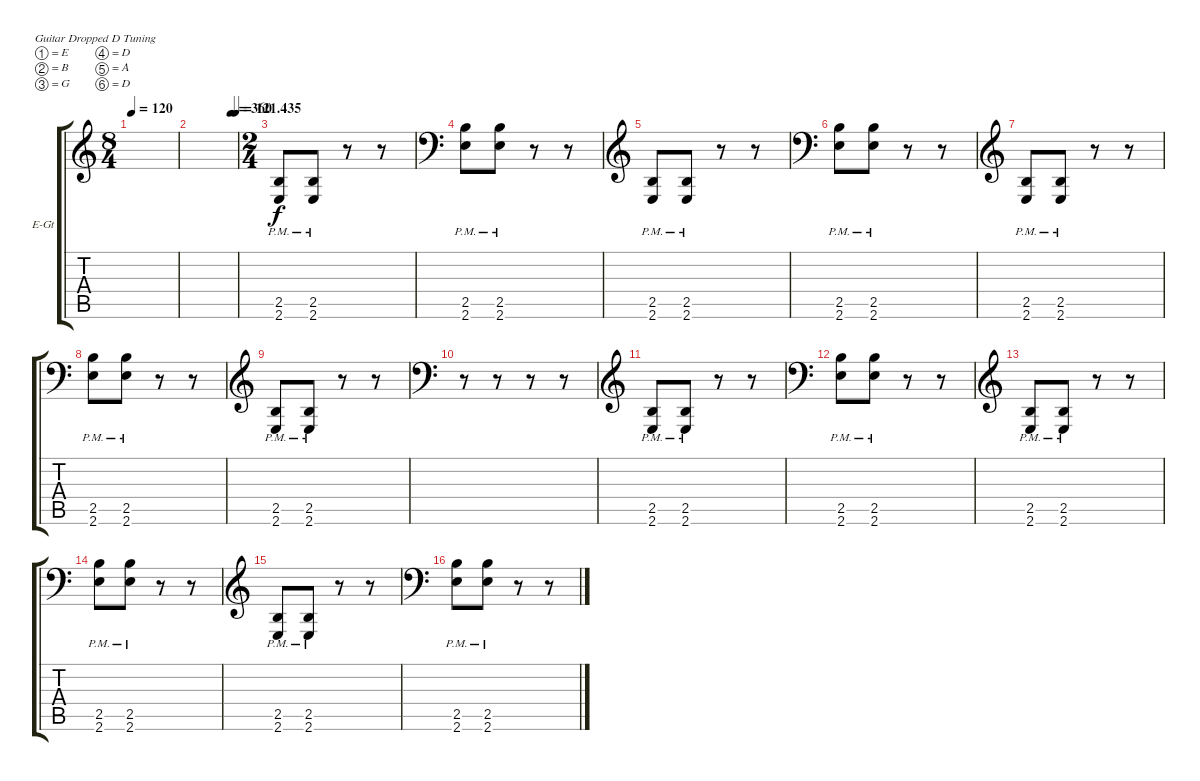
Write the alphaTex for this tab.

\bracketExtendMode groupsimilarinstruments
\firstSystemTrackNameOrientation horizontal
\otherSystemsTrackNameOrientation horizontal
\track ("Electric Guitar 2" "E-Gt") {instrument distortionguitar}
\staff {score tabs}
\tuning (E4 B3 G3 D3 A2 D2)
\ts (8 4)
\tempo 120
\clef g2
\ks c
|
\tempo (360 0.875)
\tempo (121.435 0.975)
|
\ts (2 4)
(2.6{pm} 2.5{pm}).8 (2.6{pm} 2.5{pm}).8 r.8 r.8 |
\clef f4
(2.6{pm} 2.5{pm}).8 (2.6{pm} 2.5{pm}).8 r.8 r.8 |
\clef g2
(2.6{pm} 2.5{pm}).8 (2.6{pm} 2.5{pm}).8 r.8 r.8 |
\clef f4
(2.6{pm} 2.5{pm}).8 (2.6{pm} 2.5{pm}).8 r.8 r.8 |
\clef g2
(2.6{pm} 2.5{pm}).8 (2.6{pm} 2.5{pm}).8 r.8 r.8 |
\clef f4
(2.6{pm} 2.5{pm}).8 (2.6{pm} 2.5{pm}).8 r.8 r.8 |
\clef g2
(2.6{pm} 2.5{pm}).8 (2.6{pm} 2.5{pm}).8 r.8 r.8 |
\clef f4
r.8 r.8 r.8 r.8 |
\clef g2
(2.6{pm} 2.5{pm}).8 (2.6{pm} 2.5{pm}).8 r.8 r.8 |
\clef f4
(2.6{pm} 2.5{pm}).8 (2.6{pm} 2.5{pm}).8 r.8 r.8 |
\clef g2
(2.6{pm} 2.5{pm}).8 (2.6{pm} 2.5{pm}).8 r.8 r.8 |
\clef f4
(2.6{pm} 2.5{pm}).8 (2.6{pm} 2.5{pm}).8 r.8 r.8 |
\clef g2
(2.6{pm} 2.5{pm}).8 (2.6{pm} 2.5{pm}).8 r.8 r.8 |
\clef f4
(2.6{pm} 2.5{pm}).8 (2.6{pm} 2.5{pm}).8 r.8 r.8
